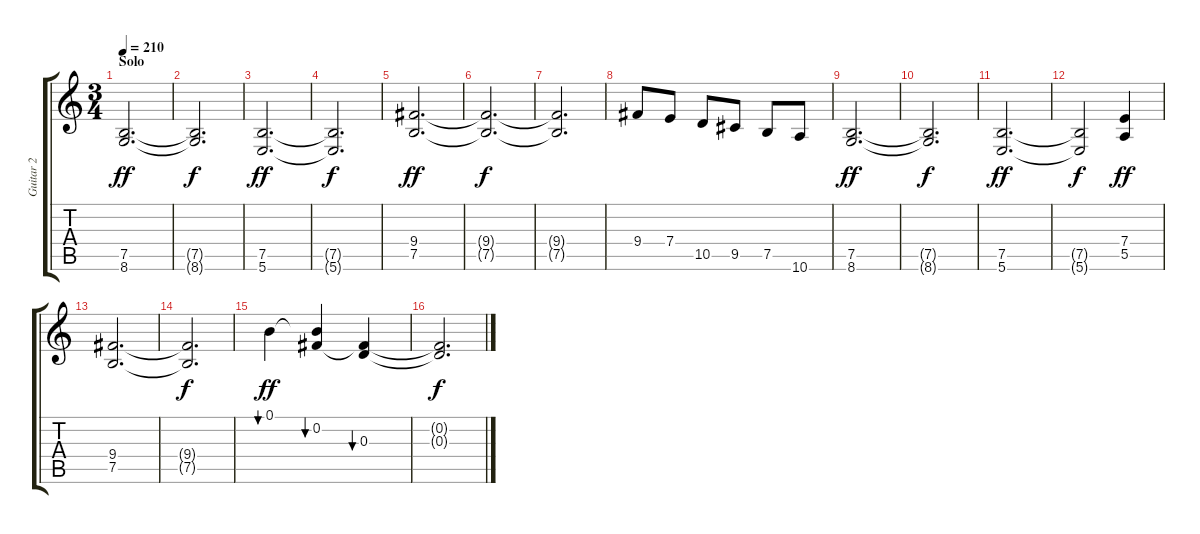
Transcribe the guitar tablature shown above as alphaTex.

\track ("Guitar 2" "Guitar 2") {instrument distortionguitar}
\staff {score tabs}
\tuning (B3 Gb3 D3 A2 E2 B1) {hide}
\ts (3 4)
\section ("" "Solo")
\tempo 210
\clef g2
\ks c
(7.5 8.6).2{d dy ff balance 8} |
(7.5{t} 8.6{t}).2{d dy f} |
(7.5 5.6).2{d dy ff} |
(7.5{t} 5.6{t}).2{d dy f} |
(9.4 7.5).2{d dy ff} |
(9.4{t} 7.5{t}).2{d dy f} |
(9.4{t} 7.5{t}).2{d} |
9.4.8 7.4.8 10.5.8 9.5.8 7.5.8 10.6.8 |
(7.5 8.6).2{d dy ff} |
(7.5{t} 8.6{t}).2{d dy f} |
(7.5 5.6).2{d dy ff} |
(7.5{t} 5.6{t}).2{dy f} (7.4 5.5).4{dy ff} |
(9.4 7.5).2{d} |
(9.4{t} 7.5{t}).2{d dy f} |
0.1.4{bu 60 dy ff} (0.1{t} 0.2).4{bu 60} (0.2{t} 0.3).4{bu 60} |
(0.2{t} 0.3{t}).2{d dy f}
